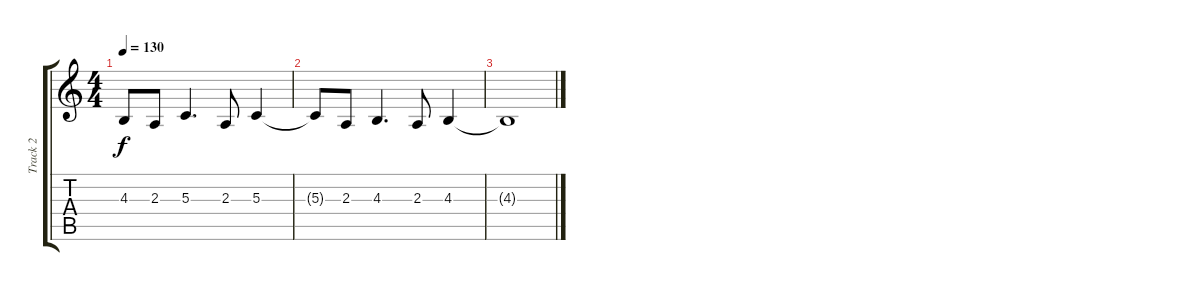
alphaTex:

\track ("Track 2" "Track 2") {instrument electricpiano2}
\staff {score tabs}
\tuning (E4 B3 G3 D3 A2 E2) {hide}
\ts (4 4)
\tempo 130
\clef g2
\ks c
4.3{t}.8{dy f} 2.3.8 5.3.4{d} 2.3.8 5.3.4 |
5.3{t}.8 2.3.8 4.3.4{d} 2.3.8 4.3.4 |
4.3{t}.1
